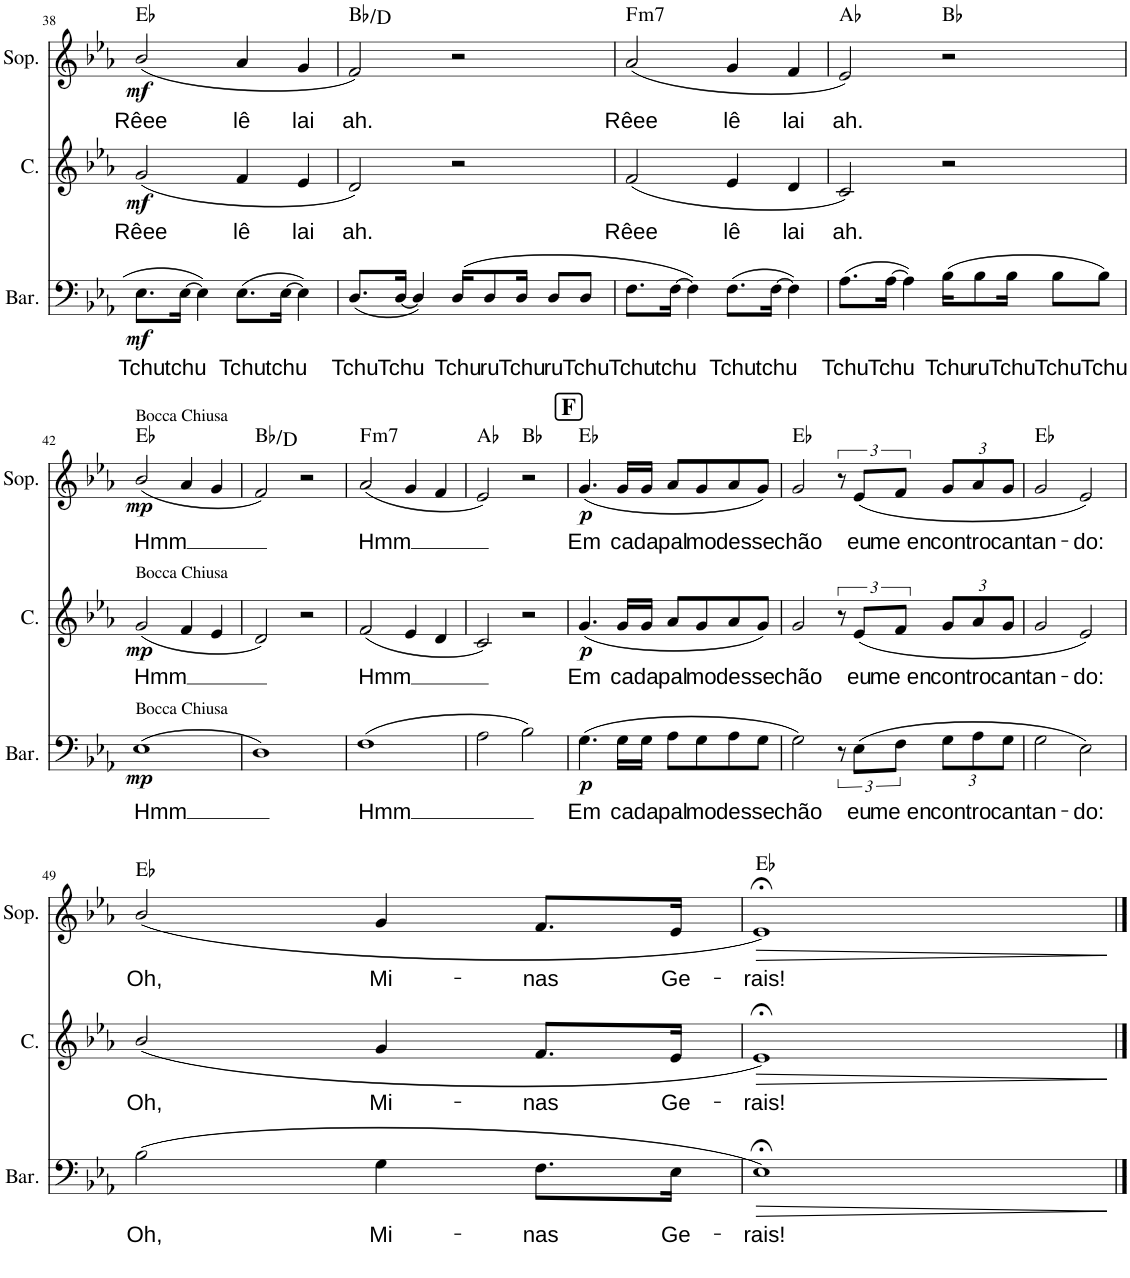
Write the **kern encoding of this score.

**kern	**text	**dynam	**kern	**text	**dynam	**kern	**text	**dynam	**harte
*part3	*part3	*part3	*part2	*part2	*part2	*part1	*part1	*part1	*part1
*staff3	*staff3	*staff3	*staff2	*staff2	*staff2	*staff1	*staff1	*staff1	*
*I"Barítono	*	*	*I"Contralto	*	*	*I"Soprano	*	*	*
*I'Bar.	*	*	*I'C.	*	*	*I'Sop.	*	*	*
!!LO:PB:g=z
*clefF4	*	*	*clefG2	*	*	*clefG2	*	*	*
*k[b-e-a-]	*	*	*k[b-e-a-]	*	*	*k[b-e-a-]	*	*	*
*M4/4	*	*	*M4/4	*	*	*M4/4	*	*	*
=38	=38	=38	=38	=38	=38	=38	=38	=38	=38
!	!LO:LY:b	!LO:DY:b	!	!LO:LY:b	!LO:DY:b	!	!LO:LY:b	!LO:DY:b	!
8.E-\L	Tchu	mf	(<2g/	Rêee	mf	(<2b-/	Rêee	mf	Eb:maj
!	!LO:LY:b	!	!	!	!	!	!	!	!
[>16E-\Jk	tchu	.	.	.	.	.	.	.	.
4E-\]	.	.	.	.	.	.	.	.	.
!	!LO:LY:b	!	!	!LO:LY:b	!	!	!LO:LY:b	!	!
(>8.E-\L	Tchu	.	4f/	lê	.	4a-/	lê	.	.
!	!LO:LY:b	!	!	!	!	!	!	!	!
[>16E-\Jk	tchu	.	.	.	.	.	.	.	.
!	!	!	!	!LO:LY:b	!	!	!LO:LY:b	!	!
4E-\])	.	.	4e-/	lai	.	4g/	lai	.	.
=39	=39	=39	=39	=39	=39	=39	=39	=39	=39
!	!LO:LY:b	!	!	!LO:LY:b	!	!	!LO:LY:b	!	!
(<8.D/L	Tchu	.	2d/)	ah.	.	2f/)	ah.	.	Bb:maj/3
!	!LO:LY:b	!	!	!	!	!	!	!	!
[<16D/Jk	Tchu	.	.	.	.	.	.	.	.
4D/])	.	.	.	.	.	.	.	.	.
!	!LO:LY:b	!	!	!	!	!	!	!	!
(>16D/KL	Tchu-	.	2r	.	.	2r	.	.	.
!	!LO:LY:b	!	!	!	!	!	!	!	!
8D/	-ru	.	.	.	.	.	.	.	.
!	!LO:LY:b	!	!	!	!	!	!	!	!
16D/Jk	Tchu-	.	.	.	.	.	.	.	.
!	!LO:LY:b	!	!	!	!	!	!	!	!
8D/L	-ru	.	.	.	.	.	.	.	.
!	!LO:LY:b	!	!	!	!	!	!	!	!
8D/J	Tchu	.	.	.	.	.	.	.	.
=40	=40	=40	=40	=40	=40	=40	=40	=40	=40
!	!LO:LY:b	!	!	!LO:LY:b	!	!	!LO:LY:b	!	!LO:H:kt=m7
8.F\L	Tchu	.	(<2f/	Rêee	.	(<2a-/	Rêee	.	F:min7
!	!LO:LY:b	!	!	!	!	!	!	!	!
[>16F\Jk	tchu	.	.	.	.	.	.	.	.
4F\])	.	.	.	.	.	.	.	.	.
!	!LO:LY:b	!	!	!LO:LY:b	!	!	!LO:LY:b	!	!
(>8.F\L	Tchu	.	4e-/	lê	.	4g/	lê	.	.
!	!LO:LY:b	!	!	!	!	!	!	!	!
[>16F\Jk	tchu	.	.	.	.	.	.	.	.
!	!	!	!	!LO:LY:b	!	!	!LO:LY:b	!	!
4F\])	.	.	4d/	lai	.	4f/	lai	.	.
=41	=41	=41	=41	=41	=41	=41	=41	=41	=41
!	!LO:LY:b	!	!	!LO:LY:b	!	!	!LO:LY:b	!	!
(>8.A-\L	Tchu	.	2c/)	ah.	.	2e-/)	ah.	.	Ab:maj
!	!LO:LY:b	!	!	!	!	!	!	!	!
[>16A-\Jk	Tchu	.	.	.	.	.	.	.	.
4A-\])	.	.	.	.	.	.	.	.	.
!	!LO:LY:b	!	!	!	!	!	!	!	!
(>16B-\KL	Tchu-	.	2r	.	.	2r	.	.	Bb:maj
!	!LO:LY:b	!	!	!	!	!	!	!	!
8B-\	-ru	.	.	.	.	.	.	.	.
!	!LO:LY:b	!	!	!	!	!	!	!	!
16B-\Jk	Tchu	.	.	.	.	.	.	.	.
!	!LO:LY:b	!	!	!	!	!	!	!	!
8B-\L	Tchu	.	.	.	.	.	.	.	.
!	!LO:LY:b	!	!	!	!	!	!	!	!
8B-\J)	Tchu	.	.	.	.	.	.	.	.
!!LO:LB:g=z
=42	=42	=42	=42	=42	=42	=42	=42	=42	=42
!	!	!	!	!	!	!LO:TX:a:t=Bocca Chiusa	!	!	!
!	!	!	!LO:TX:a:t=Bocca Chiusa	!	!	!	!	!	!
!LO:TX:a:t=Bocca Chiusa	!	!	!	!	!	!	!	!	!
!	!LO:LY:b	!LO:DY:b	!	!LO:LY:b	!LO:DY:b	!	!LO:LY:b	!LO:DY:b	!
(>1E-	Hmm	mp	(<2g/	Hmm	mp	(<2b-/	Hmm	mp	Eb:maj
.	.	.	4f/	.	.	4a-/	.	.	.
.	.	.	4e-/	.	.	4g/	.	.	.
=43	=43	=43	=43	=43	=43	=43	=43	=43	=43
1D)	.	.	2d/)	.	.	2f/)	.	.	Bb:maj/3
.	.	.	2r	.	.	2r	.	.	.
=44	=44	=44	=44	=44	=44	=44	=44	=44	=44
!	!LO:LY:b	!	!	!LO:LY:b	!	!	!LO:LY:b	!	!LO:H:kt=m7
(>1F	Hmm	.	(<2f/	Hmm	.	(<2a-/	Hmm	.	F:min7
.	.	.	4e-/	.	.	4g/	.	.	.
.	.	.	4d/	.	.	4f/	.	.	.
=45	=45	=45	=45	=45	=45	=45	=45	=45	=45
2A-\	.	.	2c/)	.	.	2e-/)	.	.	Ab:maj
2B-\)	.	.	2r	.	.	2r	.	.	Bb:maj
!!LO:REH:place=s1:a:B:cj:fs=14:t=F
=46	=46	=46	=46	=46	=46	=46	=46	=46	=46
!	!LO:LY:b	!LO:DY:b	!	!LO:LY:b	!LO:DY:b	!	!LO:LY:b	!LO:DY:b	!
(>4.G\	Em	p	(<4.g/	Em	p	(<4.g/	Em	p	Eb:maj
!	!LO:LY:b	!	!	!LO:LY:b	!	!	!LO:LY:b	!	!
16G\LL	ca-	.	16g/LL	ca-	.	16g/LL	ca-	.	.
!	!LO:LY:b	!	!	!LO:LY:b	!	!	!LO:LY:b	!	!
16G\JJ	-da	.	16g/JJ	-da	.	16g/JJ	-da	.	.
!	!LO:LY:b	!	!	!LO:LY:b	!	!	!LO:LY:b	!	!
8A-\L	pal-	.	8a-/L	pal-	.	8a-/L	pal-	.	.
!	!LO:LY:b	!	!	!LO:LY:b	!	!	!LO:LY:b	!	!
8G\	-mo	.	8g/	-mo	.	8g/	-mo	.	.
!	!LO:LY:b	!	!	!LO:LY:b	!	!	!LO:LY:b	!	!
8A-\	des-	.	8a-/	des-	.	8a-/	des-	.	.
!	!LO:LY:b	!	!	!LO:LY:b	!	!	!LO:LY:b	!	!
8G\J	-se	.	8g/J)	-se	.	8g/J)	-se	.	.
=47	=47	=47	=47	=47	=47	=47	=47	=47	=47
!	!LO:LY:b	!	!	!LO:LY:b	!	!	!LO:LY:b	!	!
2G\)	chão	.	2g/	chão	.	2g/	chão	.	Eb:maj
12r	.	.	12r	.	.	12r	.	.	.
!	!LO:LY:b	!	!	!LO:LY:b	!	!	!LO:LY:b	!	!
(>12E-\L	eu	.	(<12e-/L	eu	.	(<12e-/L	eu	.	.
!	!LO:LY:b	!	!	!LO:LY:b	!	!	!LO:LY:b	!	!
12F\J	me en-	.	12f/J	me en-	.	12f/J	me en-	.	.
*Xbrackettup	*	*	*	*	*	*	*	*	*
!	!LO:LY:b	!	!	!	!	!	!	!	!
*	*	*	*Xbrackettup	*	*	*	*	*	*
!	!	!	!	!LO:LY:b	!	!	!	!	!
*	*	*	*	*	*	*Xbrackettup	*	*	*
!	!	!	!	!	!	!	!LO:LY:b	!	!
12G\L	-con-	.	12g/L	-con-	.	12g/L	-con-	.	.
!	!LO:LY:b	!	!	!LO:LY:b	!	!	!LO:LY:b	!	!
12A-\	-tro	.	12a-/	-tro	.	12a-/	-tro	.	.
!	!LO:LY:b	!	!	!LO:LY:b	!	!	!LO:LY:b	!	!
12G\J	can-	.	12g/J	can-	.	12g/J	can-	.	.
=48	=48	=48	=48	=48	=48	=48	=48	=48	=48
!	!LO:LY:b	!	!	!LO:LY:b	!	!	!LO:LY:b	!	!
2G\	-tan-	.	2g/	-tan-	.	2g/	-tan-	.	Eb:maj
!	!LO:LY:b	!	!	!LO:LY:b	!	!	!LO:LY:b	!	!
2E-\)	-do:	.	2e-/)	-do:	.	2e-/)	-do:	.	.
!!LO:LB:g=z
=49	=49	=49	=49	=49	=49	=49	=49	=49	=49
!	!LO:LY:b	!	!	!LO:LY:b	!	!	!LO:LY:b	!	!
(>2B-\	Oh,	.	(<2b-/	Oh,	.	(<2b-/	Oh,	.	Eb:maj
!	!LO:LY:b	!	!	!LO:LY:b	!	!	!LO:LY:b	!	!
4G\	Mi-	.	4g/	Mi-	.	4g/	Mi-	.	.
!	!LO:LY:b	!	!	!LO:LY:b	!	!	!LO:LY:b	!	!
8.F\L	-nas	.	8.f/L	-nas	.	8.f/L	-nas	.	.
!	!LO:LY:b	!	!	!LO:LY:b	!	!	!LO:LY:b	!	!
16E-\Jk	Ge-	.	16e-/Jk	Ge-	.	16e-/Jk	Ge-	.	.
=50	=50	=50	=50	=50	=50	=50	=50	=50	=50
!	!LO:LY:b	!LO:HP:b	!	!LO:LY:b	!LO:HP:b	!	!LO:LY:b	!LO:HP:b	!
1E-;<)	-rais!	>	1e-;<)	-rais!	>	1e-;<)	-rais!	>	Eb:maj
.	.	]	.	.	]	.	.	]	.
==	==	==	==	==	==	==	==	==	==
*-	*-	*-	*-	*-	*-	*-	*-	*-	*-
